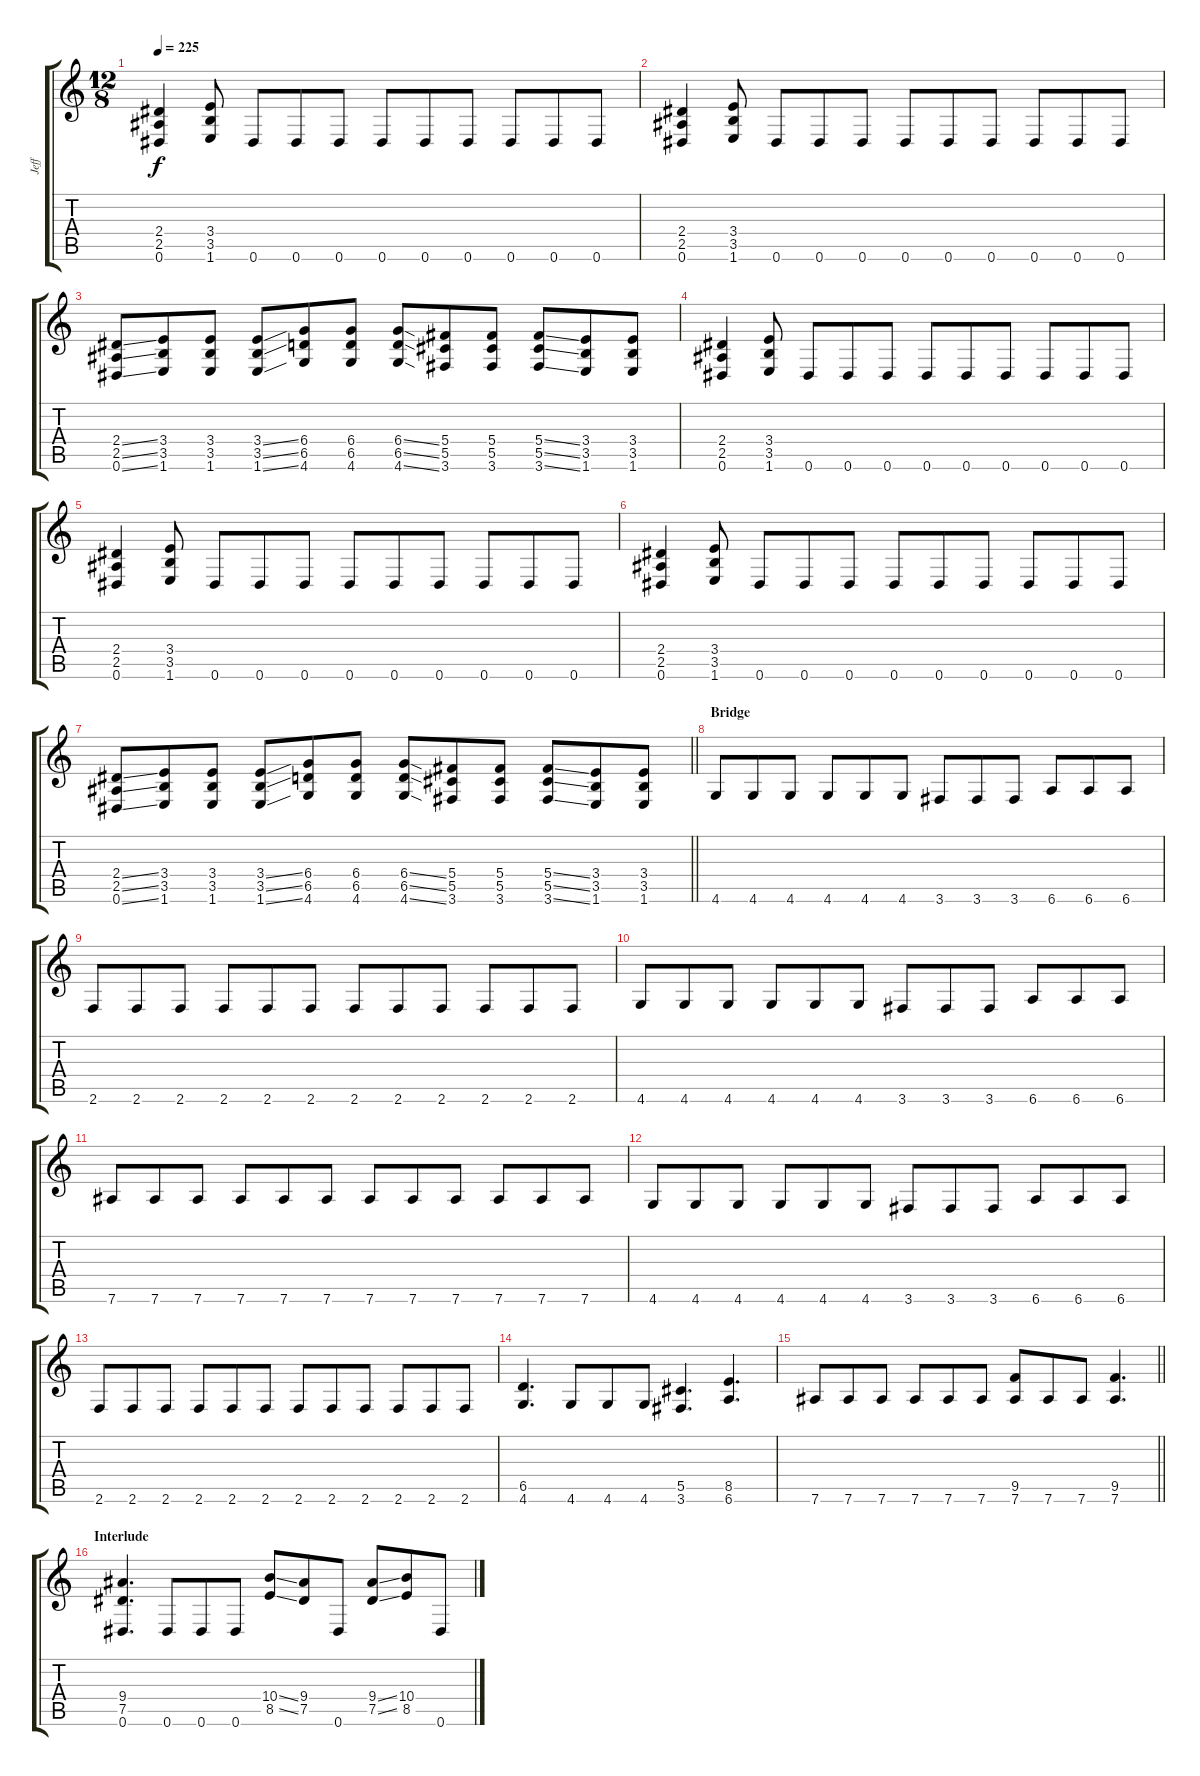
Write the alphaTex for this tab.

\track ("Jeff" "Jeff") {instrument distortionguitar}
\staff {score tabs}
\tuning (Eb4 Bb3 Gb3 Db3 Ab2 Eb2) {hide}
\ts (12 8)
\tempo 225
\clef g2
\ks c
(2.4 2.5 0.6).4{dy f} (3.4 3.5 1.6).8 0.6.8 0.6.8 0.6.8 0.6.8 0.6.8 0.6.8 0.6.8 0.6.8 0.6.8 |
(2.4 2.5 0.6).4 (3.4 3.5 1.6).8 0.6.8 0.6.8 0.6.8 0.6.8 0.6.8 0.6.8 0.6.8 0.6.8 0.6.8 |
(2.4{ss} 2.5{ss} 0.6{ss}).8 (3.4 3.5 1.6).8 (3.4 3.5 1.6).8 (3.4{ss} 3.5{ss} 1.6{ss}).8 (6.4 6.5 4.6).8 (6.4 6.5 4.6).8 (6.4{ss} 6.5{ss} 4.6{ss}).8 (5.4 5.5 3.6).8 (5.4 5.5 3.6).8 (5.4{ss} 5.5{ss} 3.6{ss}).8 (3.4 3.5 1.6).8 (3.4 3.5 1.6).8 |
(2.4 2.5 0.6).4 (3.4 3.5 1.6).8 0.6.8 0.6.8 0.6.8 0.6.8 0.6.8 0.6.8 0.6.8 0.6.8 0.6.8 |
(2.4 2.5 0.6).4 (3.4 3.5 1.6).8 0.6.8 0.6.8 0.6.8 0.6.8 0.6.8 0.6.8 0.6.8 0.6.8 0.6.8 |
(2.4 2.5 0.6).4 (3.4 3.5 1.6).8 0.6.8 0.6.8 0.6.8 0.6.8 0.6.8 0.6.8 0.6.8 0.6.8 0.6.8 |
\barLineRight lightlight
(2.4{ss} 2.5{ss} 0.6{ss}).8 (3.4 3.5 1.6).8 (3.4 3.5 1.6).8 (3.4{ss} 3.5{ss} 1.6{ss}).8 (6.4 6.5 4.6).8 (6.4 6.5 4.6).8 (6.4{ss} 6.5{ss} 4.6{ss}).8 (5.4 5.5 3.6).8 (5.4 5.5 3.6).8 (5.4{ss} 5.5{ss} 3.6{ss}).8 (3.4 3.5 1.6).8 (3.4 3.5 1.6).8 |
\section ("" "Bridge")
4.6.8 4.6.8 4.6.8 4.6.8 4.6.8 4.6.8 3.6.8 3.6.8 3.6.8 6.6.8 6.6.8 6.6.8 |
2.6.8 2.6.8 2.6.8 2.6.8 2.6.8 2.6.8 2.6.8 2.6.8 2.6.8 2.6.8 2.6.8 2.6.8 |
4.6.8 4.6.8 4.6.8 4.6.8 4.6.8 4.6.8 3.6.8 3.6.8 3.6.8 6.6.8 6.6.8 6.6.8 |
7.6.8 7.6.8 7.6.8 7.6.8 7.6.8 7.6.8 7.6.8 7.6.8 7.6.8 7.6.8 7.6.8 7.6.8 |
4.6.8 4.6.8 4.6.8 4.6.8 4.6.8 4.6.8 3.6.8 3.6.8 3.6.8 6.6.8 6.6.8 6.6.8 |
2.6.8 2.6.8 2.6.8 2.6.8 2.6.8 2.6.8 2.6.8 2.6.8 2.6.8 2.6.8 2.6.8 2.6.8 |
(6.5 4.6).4{d} 4.6.8 4.6.8 4.6.8 (5.5 3.6).4{d} (8.5 6.6).4{d} |
\barLineRight lightlight
7.6.8 7.6.8 7.6.8 7.6.8 7.6.8 7.6.8 (9.5 7.6).8 7.6.8 7.6.8 (9.5 7.6).4{d} |
\section ("" "Interlude")
(9.4 7.5 0.6).4{d} 0.6.8 0.6.8 0.6.8 (10.4{ss} 8.5{ss}).8 (9.4 7.5).8 0.6.8 (9.4{ss} 7.5{ss}).8 (10.4 8.5).8 0.6.8
